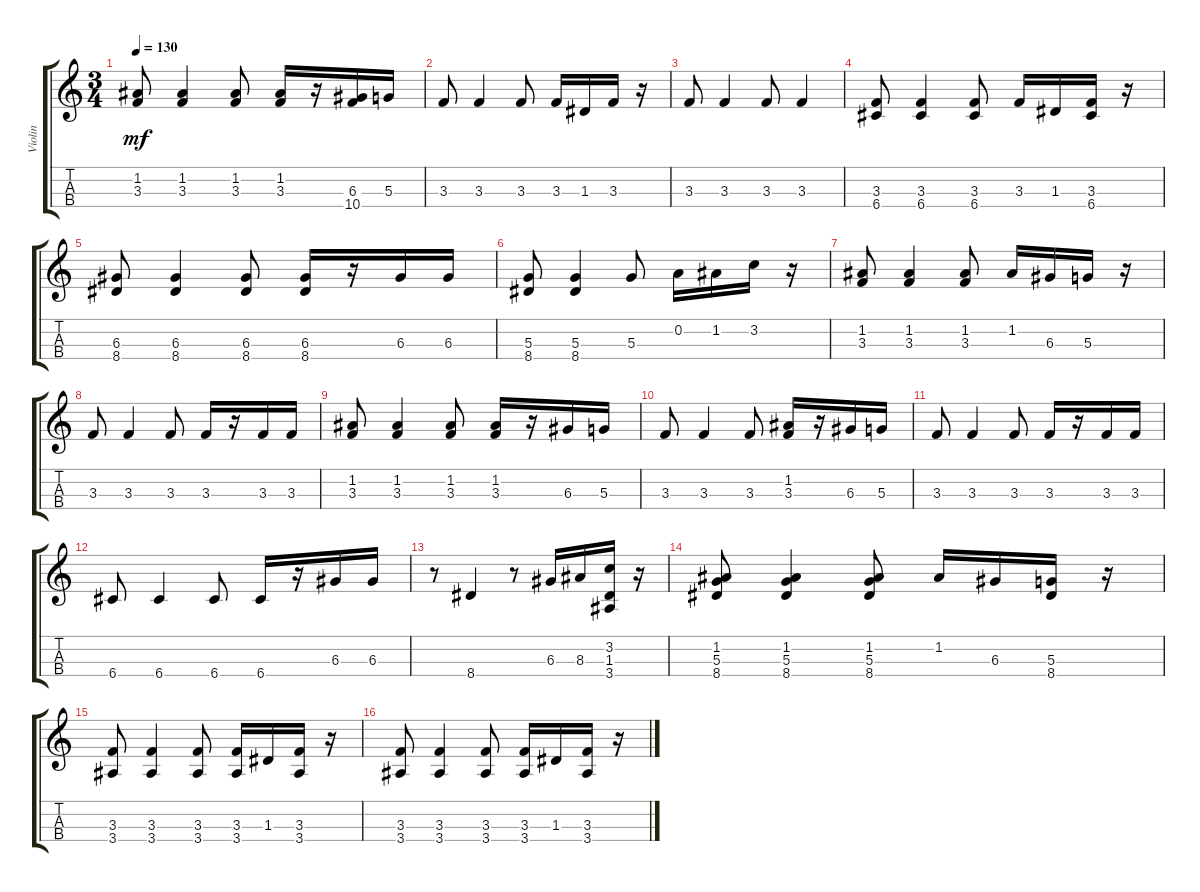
\track ("Violin" "Violin") {instrument violin}
\staff {score tabs}
\tuning (E5 A4 D4 G3) {hide}
\ts (3 4)
\tempo 130
\clef g2
\ks c
(1.2 3.3).8{dy mf} (1.2 3.3).4 (1.2 3.3).8 (1.2 3.3).16 r.16 (6.3 10.4).16 5.3.16 |
3.3.8 3.3.4 3.3.8 3.3.16 1.3.16 3.3.16 r.16 |
3.3.8 3.3.4 3.3.8 3.3.4 |
(3.3 6.4).8 (3.3 6.4).4 (3.3 6.4).8 3.3.16 1.3.16 (3.3 6.4).16 r.16 |
(6.3 8.4).8 (6.3 8.4).4 (6.3 8.4).8 (6.3 8.4).16 r.16 6.3.16 6.3.16 |
(5.3 8.4).8 (5.3 8.4).4 5.3.8 0.2.16 1.2.16 3.2.16 r.16 |
(1.2 3.3).8 (1.2 3.3).4 (1.2 3.3).8 1.2.16 6.3.16 5.3.16 r.16 |
3.3.8 3.3.4 3.3.8 3.3.16 r.16 3.3.16 3.3.16 |
(1.2 3.3).8 (1.2 3.3).4 (1.2 3.3).8 (1.2 3.3).16 r.16 6.3.16 5.3.16 |
3.3.8 3.3.4 3.3.8 (1.2 3.3).16 r.16 6.3.16 5.3.16 |
3.3.8 3.3.4 3.3.8 3.3.16 r.16 3.3.16 3.3.16 |
6.4.8 6.4.4 6.4.8 6.4.16 r.16 6.3.16 6.3.16 |
r.8 8.4.4 r.8 6.3.16 8.3.16 (3.2 1.3 3.4).16 r.16 |
(1.2 5.3 8.4).8 (1.2 5.3 8.4).4 (1.2 5.3 8.4).8 1.2.16 6.3.16 (5.3 8.4).16 r.16 |
(3.3 3.4).8 (3.3 3.4).4 (3.3 3.4).8 (3.3 3.4).16 1.3.16 (3.3 3.4).16 r.16 |
(3.3 3.4).8 (3.3 3.4).4 (3.3 3.4).8 (3.3 3.4).16 1.3.16 (3.3 3.4).16 r.16
